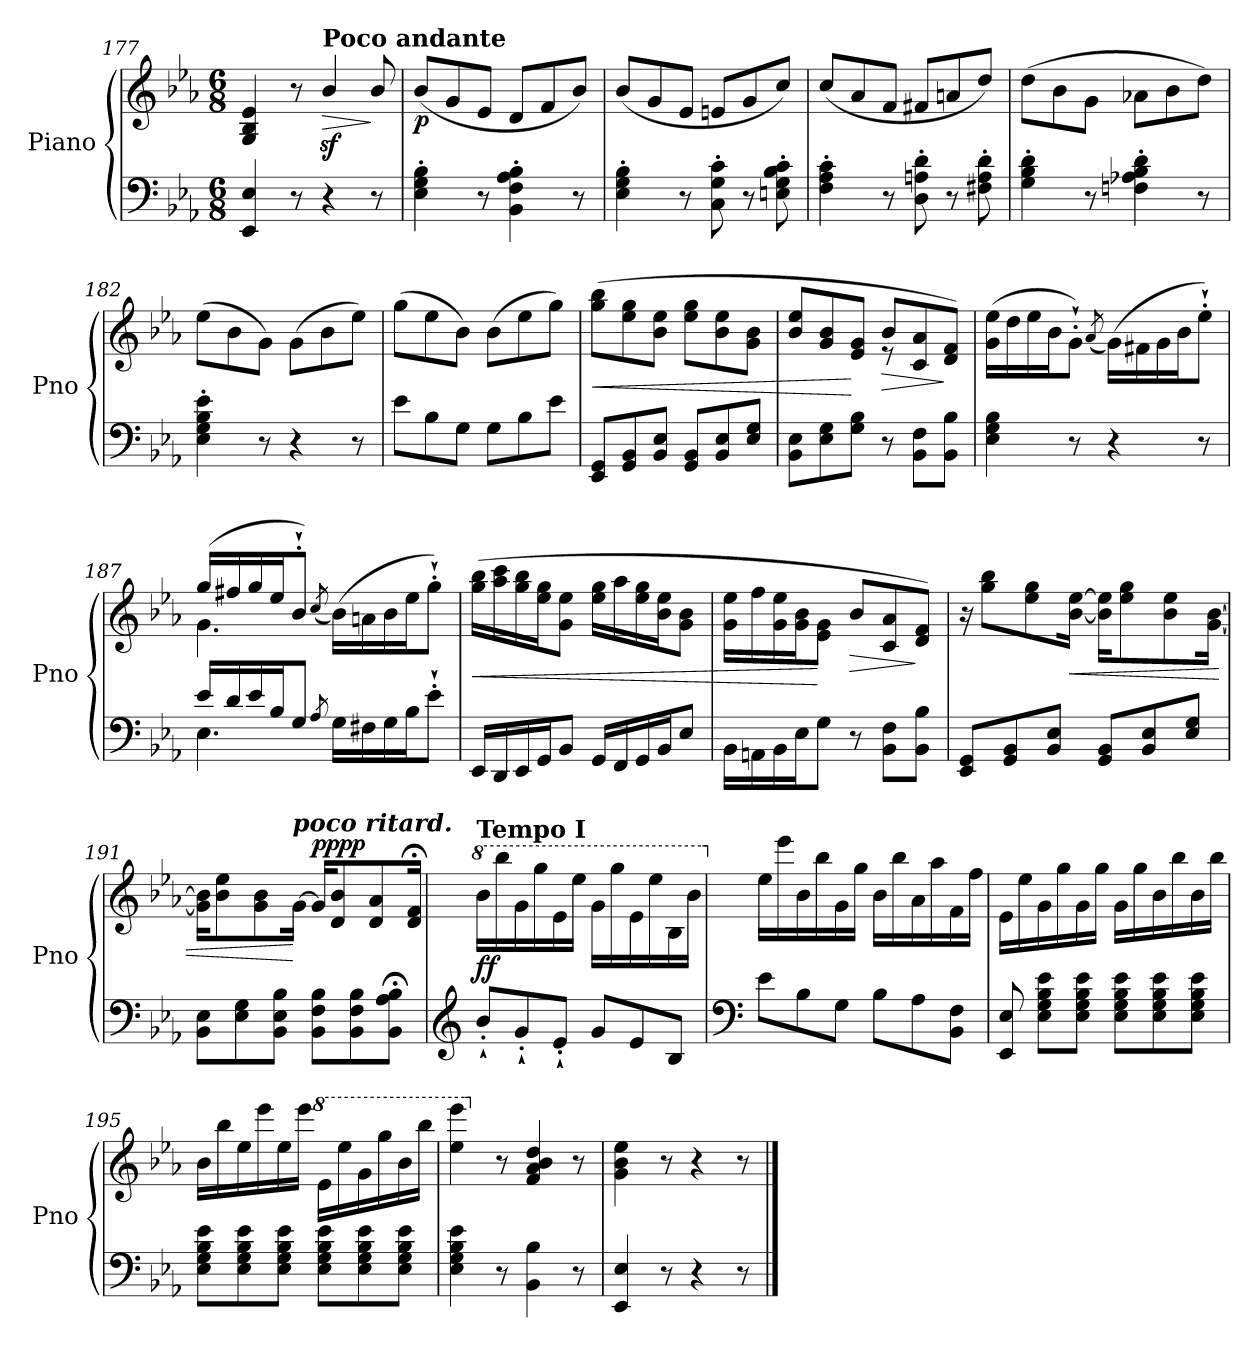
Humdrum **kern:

**kern	**kern	**dynam
*part1	*part1	*part1
*staff2	*staff1	*staff1/2
*I"Piano	*	*
*I'Pno	*	*
*clefF4	*clefG2	*
*k[b-e-a-]	*k[b-e-a-]	*
*M6/8	*M6/8	*
=177	=177	=177
4EE-/ 4E-/	4G/ 4B-/ 4e-/	.
8r	8r	.
!	!LO:TX:a:B:t=Poco andante	!
!	!	!LO:HP:b
4r	4b-z</	>
8r	8b-/	]
=178	=178	=178
!	!	!LO:DY:b
4E-\' 4G\' 4B-\'	(8b-/L	p
.	8g/	.
8r	8e-/J	.
4BB-\' 4F\' 4A-\' 4B-\'	8d/L	.
.	8f/	.
8r	8b-/J)	.
!!LO:PB:g=z
=179	=179	=179
4E-\' 4G\' 4B-\'	(8b-/L	.
.	8g/	.
8r	8e-/J	.
8C\' 8G\' 8c\'	8en/L	.
8r	8g/	.
8En\' 8G\' 8B-\' 8c\'	8cc/J)	.
=180	=180	=180
4F\' 4A-\' 4c\'	(8cc/L	.
.	8a-/	.
8r	8f/J	.
8D\' 8An\' 8d\'	8f#X/L	.
8r	8an/	.
8F#X\' 8A\' 8d\'	8dd/J)	.
=181	=181	=181
4G\' 4B-\' 4d\'	(8dd\L	.
.	8b-\	.
8r	8g\J	.
4Fn\' 4A-X\' 4B-\' 4d\'	8a-X\L	.
.	8b-\	.
8r	8dd\J)	.
=182	=182	=182
4E-\' 4G\' 4B-\' 4e-\'	(8ee-\L	.
!	!	!LO:DY:b
.	8b-\	other-dynamics
8r	8g\J)	.
4r	(8g\L	.
.	8b-\	.
8r	8ee-\J)	.
=183	=183	=183
8e-\L	(8gg\L	.
8B-\	8ee-\	.
8G\J	8b-\J)	.
8G\L	(8b-\L	.
8B-\	8ee-\	.
8e-\J	8gg\J)	.
=184	=184	=184
!	!	!LO:HP:b
8EE-/ 8GG/L	(8gg\ 8bb-\L	<
8GG/ 8BB-/	8ee-\ 8gg\	.
8BB-/ 8E-/J	8b-\ 8ee-\J	.
8GG/ 8BB-/L	8ee-\ 8gg\L	.
8BB-/ 8E-/	8b-\ 8ee-\	.
8E-/ 8G/J	8g\ 8b-\J	.
!!LO:LB:g=z
=185	=185	=185
*	*^	*
8BB-\ 8E-\L	8b-/ 8ee-/L	4.ryy	.
8E-\ 8G\	8g/ 8b-/	.	.
8G\ 8B-\J	8e-/ 8g/J	.	[
!	!	!	!LO:HP:b
8r	8b-/L	8r	>
8BB-\ 8F\L	8c/ 8a-/	4ryy	.
8BB-\ 8B-\J	8d/ 8f/J)	.	]
*	*v	*v	*
=186	=186	=186
4E-\ 4G\ 4B-\	(16g\ 16ee-\LL	.
.	16dd\	.
.	16ee-\	.
.	16b-\J	.
8r	8g`'\J)	.
.	(8qa-/	.
4r	(16g\LL)	.
.	16f#X\	.
.	16g\	.
.	16b-\J	.
8r	8ee-`'\J)	.
=187	=187	=187
*^	*^	*
16e-/LL	4.E-\	(>16gg/LL	4.g\	.
16d/	.	16ff#X/	.	.
16e-/	.	16gg/	.	.
16B-/J	.	16ee-/J	.	.
8G/J	.	8b-`'/J)	.	.
8qA-/	.	(8qcc/	.	.
16G\LL	4.ryy	(>16b-\LL)	4.ryy	.
16F#X\	.	16an\	.	.
16G\	.	16b-\	.	.
16B-\J	.	16ee-\J	.	.
8e-`'\J	.	8gg`'\J)	.	.
*v	*v	*	*	*
*	*v	*v	*
=188	=188	=188
!	!	!LO:HP:b
16EE-/LL	(16gg\ 16bb-\LL	<
16DD/	16aa-\ 16ccc\	.
16EE-/	16gg\ 16bb-\	.
16GG/J	16ee-\ 16gg\J	.
8BB-/J	8g\ 8ee-\J	.
16GG/LL	16ee-\ 16gg\LL	.
16FF/	16aa-\	.
16GG/	16ee-\ 16gg\	.
16BB-/J	16b-\ 16ee-\J	.
8E-/J	8g\ 8b-\J	.
!!LO:LB:g=z
=189	=189	=189
16BB-\LL	16g\ 16ee-\LL	.
16AAn\	16ff\	.
16BB-\	16g\ 16ee-\	.
16E-\J	16g\ 16b-\J	.
8G\J	8e-\ 8g\J	[
!	!	!LO:HP:b
8r	8b-/L	>
8BB-\ 8F\L	8c/ 8a-/	.
8BB-\ 8B-\J	8d/ 8f/J)	]
=190	=190	=190
8EE-/ 8GG/L	16r	.
.	8gg\ 8bb-\L	.
8GG/ 8BB-/	.	.
.	8ee-\ 8gg\	.
8BB-/ 8E-/J	.	.
!	!	!LO:HP:b
.	[16b-\ [16ee-\Jk	<
8GG/ 8BB-/L	16b-\] 16ee-\]KL	.
.	8ee-\ 8gg\	.
8BB-/ 8E-/	.	.
.	8b-\ 8ee-\	.
8E-/ 8G/J	.	.
.	[16g\ [16b-\Jk	.
=191	=191	=191
8BB-\ 8E-\L	16g\] 16b-\]KL	.
.	8b-\ 8ee-\	.
8E-\ 8G\	.	.
.	8g\ 8b-\	.
8BB-\ 8E-\ 8B-\J	.	.
!	!LO:TX:a:Bi:t=poco ritard.	!
.	[16g\Jk	[
!	!	!LO:DY:b=2
!	!	!LO:DY:n=1:a
8BB-\ 8F\ 8B-\L	16g/KL]	pp pp
.	8d/ 8b-/	.
8BB-\ 8F\ 8B-\	.	.
.	8d/ 8a-/	.
8BB-\;< 8A-\;< 8B-\;<J	.	.
.	16d/;< 16f/;<Jk	.
=192	=192	=192
*clefG2	*	*
*	*8va	*
!	!LO:TX:a:B:t=Tempo I	!
!	!	!LO:DY:b
8b-`'/L	16bb-\LL	ff
.	16bbb-\	.
8g`'/	16gg\	.
.	16ggg\	.
8e-`'/J	16ee-\	.
.	16eee-\JJ	.
8g/L	16gg\LL	.
.	16ggg\	.
8e-/	16ee-\	.
.	16eee-\	.
8B-/J	16b-\	.
.	16bb-\JJ	.
!!LO:LB:g=z
=193	=193	=193
*clefF4	*	*
*	*X8va	*
8e-\L	16ee-\LL	.
.	16eee-\	.
8B-\	16b-\	.
.	16bb-\	.
8G\J	16g\	.
.	16gg\JJ	.
8B-\L	16b-\LL	.
.	16bb-\	.
8A-\	16a-\	.
.	16aa-\	.
8BB-\ 8F\J	16f\	.
.	16ff\JJ	.
=194	=194	=194
8EE-/ 8E-/	16e-\LL	.
.	16ee-\	.
8E-\ 8G\ 8B-\ 8e-\L	16g\	.
.	16gg\	.
8E-\ 8G\ 8B-\ 8e-\J	16g\	.
.	16gg\JJ	.
8E-\ 8G\ 8B-\ 8e-\L	16g\LL	.
.	16gg\	.
8E-\ 8G\ 8B-\ 8e-\	16b-\	.
.	16bb-\	.
8E-\ 8G\ 8B-\ 8e-\J	16b-\	.
.	16bb-\JJ	.
=195	=195	=195
8E-\ 8G\ 8B-\ 8e-\L	16b-\LL	.
.	16bb-\	.
8E-\ 8G\ 8B-\ 8e-\	16ee-\	.
.	16eee-\	.
8E-\ 8G\ 8B-\ 8e-\J	16ee-\	.
.	16eee-\JJ	.
*	*8va	*
8E-\ 8G\ 8B-\ 8e-\L	16ee-\LL	.
.	16eee-\	.
8E-\ 8G\ 8B-\ 8e-\	16gg\	.
.	16ggg\	.
8E-\ 8G\ 8B-\ 8e-\J	16bb-\	.
.	16bbb-\JJ	.
=196	=196	=196
4E-\ 4G\ 4B-\ 4e-\	4eee-\ 4eeee-\	.
*	*X8va	*
8r	8r	.
4BB-\ 4B-\	4f/ 4a-/ 4b-/ 4dd/	.
8r	8r	.
=197	=197	=197
4EE-/ 4E-/	4g\ 4b-\ 4ee-\	.
8r	8r	.
4r	4r	.
8r	8r	.
==	==	==
*-	*-	*-
